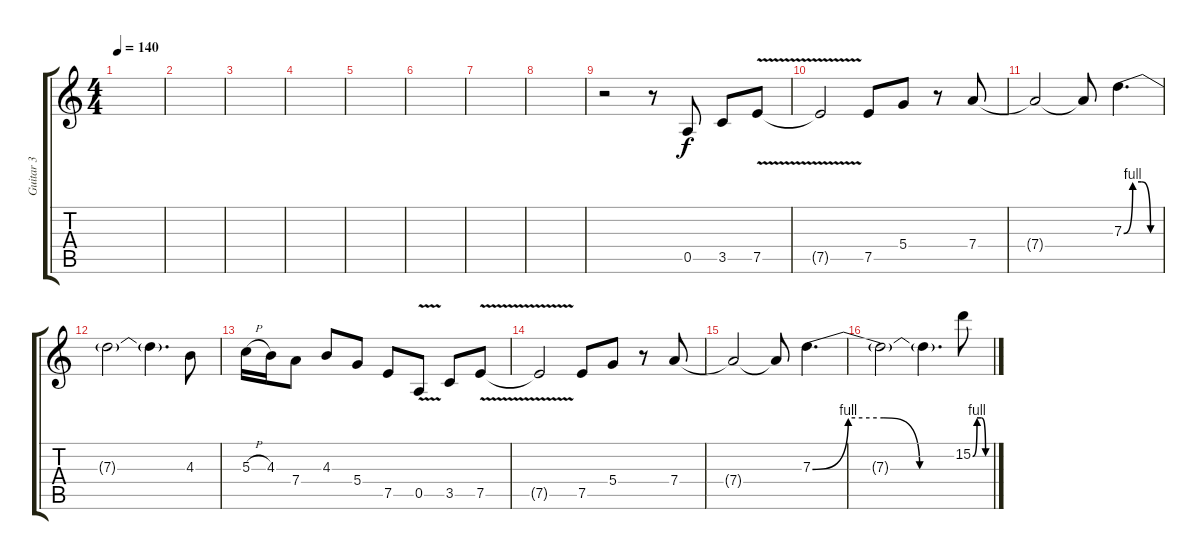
\track ("Guitar 3" "Guitar 3") {instrument distortionguitar}
\staff {score tabs}
\tuning (E4 B3 G3 D3 A2 E2) {hide}
\ts (4 4)
\tempo 140
\clef g2
\ks c
|
|
|
|
|
|
|
|
r.2 r.8 0.5.8 3.5.8 7.5{v}.8 |
7.5{t}.2 7.5.8 5.4.8 r.8 7.4.8 |
7.4{t}.2 7.4{t}.8 7.3{be (custom 0 0 15 4 30 4 45 0 60 0)}.4{d} |
7.3{t}.2 7.3{t}.4{d} 4.3.8 |
5.3{h}.16 4.3.16 7.4.8 4.3.8 5.4.8 7.5.8 0.5{v}.8 3.5.8 7.5{v}.8 |
7.5{t}.2 7.5.8 5.4.8 r.8 7.4.8 |
7.4{t}.2 7.4{t}.8 7.3{be (custom 0 0 15 4 30 4 45 0 60 0)}.4{d} |
7.3{t}.2 7.3{t}.4{d} 15.2{be (custom 0 0 15 4 30 4 45 0 60 0)}.8
